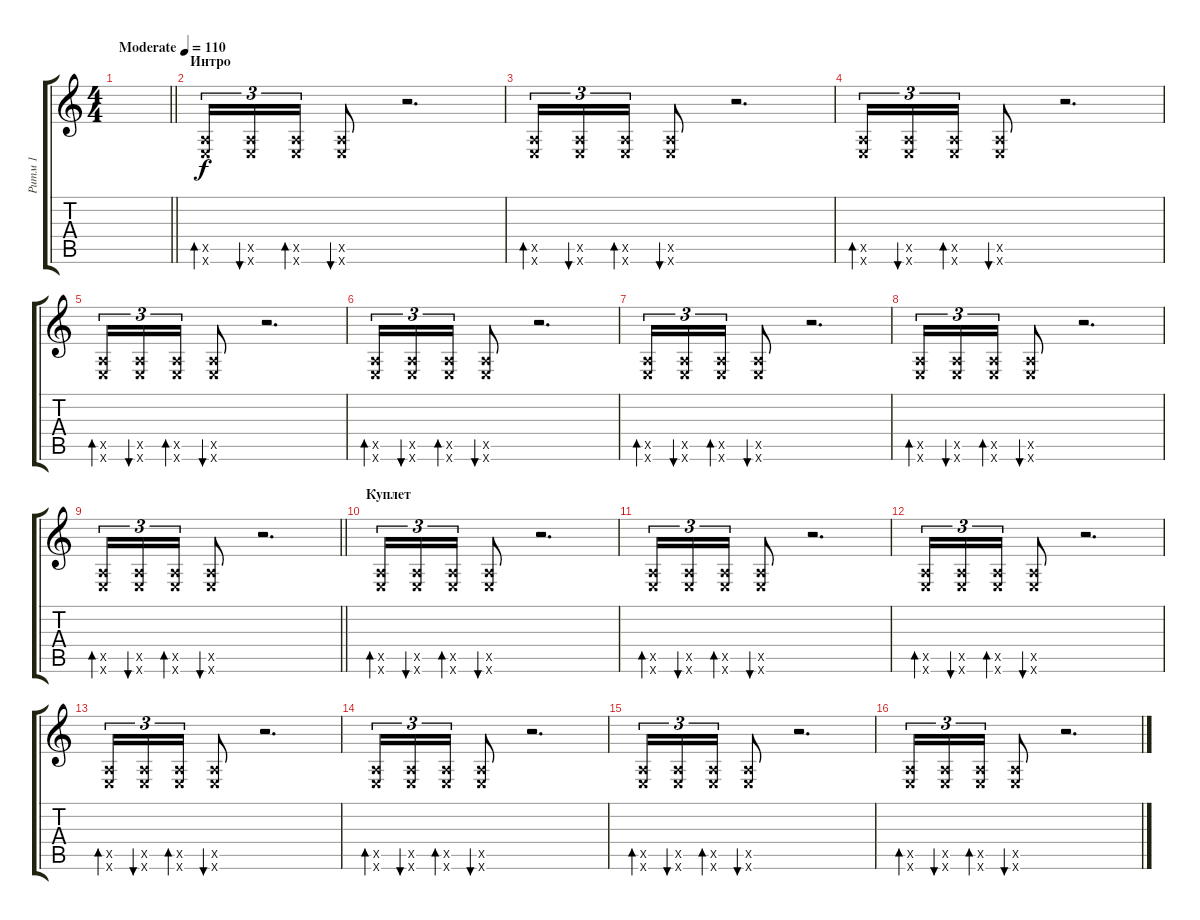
\track ("Ритм 1" "Ритм 1") {instrument distortionguitar}
\staff {score tabs}
\tuning (E4 B3 G3 D3 A2 E2) {hide}
\ts (4 4)
\tempo (110 "Moderate")
\clef g2
\barLineRight lightlight
\ks c
|
\section ("" "Интро")
(0.5{x} 0.6{x}).16{tu (3 2) bd 60} (0.5{x} 0.6{x}).16{tu (3 2) bu 60} (0.5{x} 0.6{x}).16{tu (3 2) bd 60} (0.5{x} 0.6{x}).8{bu 60} r.2{d} |
(0.5{x} 0.6{x}).16{tu (3 2) bd 60} (0.5{x} 0.6{x}).16{tu (3 2) bu 60} (0.5{x} 0.6{x}).16{tu (3 2) bd 60} (0.5{x} 0.6{x}).8{bu 60} r.2{d} |
(0.5{x} 0.6{x}).16{tu (3 2) bd 60} (0.5{x} 0.6{x}).16{tu (3 2) bu 60} (0.5{x} 0.6{x}).16{tu (3 2) bd 60} (0.5{x} 0.6{x}).8{bu 60} r.2{d} |
(0.5{x} 0.6{x}).16{tu (3 2) bd 60} (0.5{x} 0.6{x}).16{tu (3 2) bu 60} (0.5{x} 0.6{x}).16{tu (3 2) bd 60} (0.5{x} 0.6{x}).8{bu 60} r.2{d} |
(0.5{x} 0.6{x}).16{tu (3 2) bd 60} (0.5{x} 0.6{x}).16{tu (3 2) bu 60} (0.5{x} 0.6{x}).16{tu (3 2) bd 60} (0.5{x} 0.6{x}).8{bu 60} r.2{d} |
(0.5{x} 0.6{x}).16{tu (3 2) bd 60} (0.5{x} 0.6{x}).16{tu (3 2) bu 60} (0.5{x} 0.6{x}).16{tu (3 2) bd 60} (0.5{x} 0.6{x}).8{bu 60} r.2{d} |
(0.5{x} 0.6{x}).16{tu (3 2) bd 60} (0.5{x} 0.6{x}).16{tu (3 2) bu 60} (0.5{x} 0.6{x}).16{tu (3 2) bd 60} (0.5{x} 0.6{x}).8{bu 60} r.2{d} |
\barLineRight lightlight
(0.5{x} 0.6{x}).16{tu (3 2) bd 60} (0.5{x} 0.6{x}).16{tu (3 2) bu 60} (0.5{x} 0.6{x}).16{tu (3 2) bd 60} (0.5{x} 0.6{x}).8{bu 60} r.2{d} |
\section ("" "Куплет")
(0.5{x} 0.6{x}).16{tu (3 2) bd 60} (0.5{x} 0.6{x}).16{tu (3 2) bu 60} (0.5{x} 0.6{x}).16{tu (3 2) bd 60} (0.5{x} 0.6{x}).8{bu 60} r.2{d} |
(0.5{x} 0.6{x}).16{tu (3 2) bd 60} (0.5{x} 0.6{x}).16{tu (3 2) bu 60} (0.5{x} 0.6{x}).16{tu (3 2) bd 60} (0.5{x} 0.6{x}).8{bu 60} r.2{d} |
(0.5{x} 0.6{x}).16{tu (3 2) bd 60} (0.5{x} 0.6{x}).16{tu (3 2) bu 60} (0.5{x} 0.6{x}).16{tu (3 2) bd 60} (0.5{x} 0.6{x}).8{bu 60} r.2{d} |
(0.5{x} 0.6{x}).16{tu (3 2) bd 60} (0.5{x} 0.6{x}).16{tu (3 2) bu 60} (0.5{x} 0.6{x}).16{tu (3 2) bd 60} (0.5{x} 0.6{x}).8{bu 60} r.2{d} |
(0.5{x} 0.6{x}).16{tu (3 2) bd 60} (0.5{x} 0.6{x}).16{tu (3 2) bu 60} (0.5{x} 0.6{x}).16{tu (3 2) bd 60} (0.5{x} 0.6{x}).8{bu 60} r.2{d} |
(0.5{x} 0.6{x}).16{tu (3 2) bd 60} (0.5{x} 0.6{x}).16{tu (3 2) bu 60} (0.5{x} 0.6{x}).16{tu (3 2) bd 60} (0.5{x} 0.6{x}).8{bu 60} r.2{d} |
(0.5{x} 0.6{x}).16{tu (3 2) bd 60} (0.5{x} 0.6{x}).16{tu (3 2) bu 60} (0.5{x} 0.6{x}).16{tu (3 2) bd 60} (0.5{x} 0.6{x}).8{bu 60} r.2{d}
